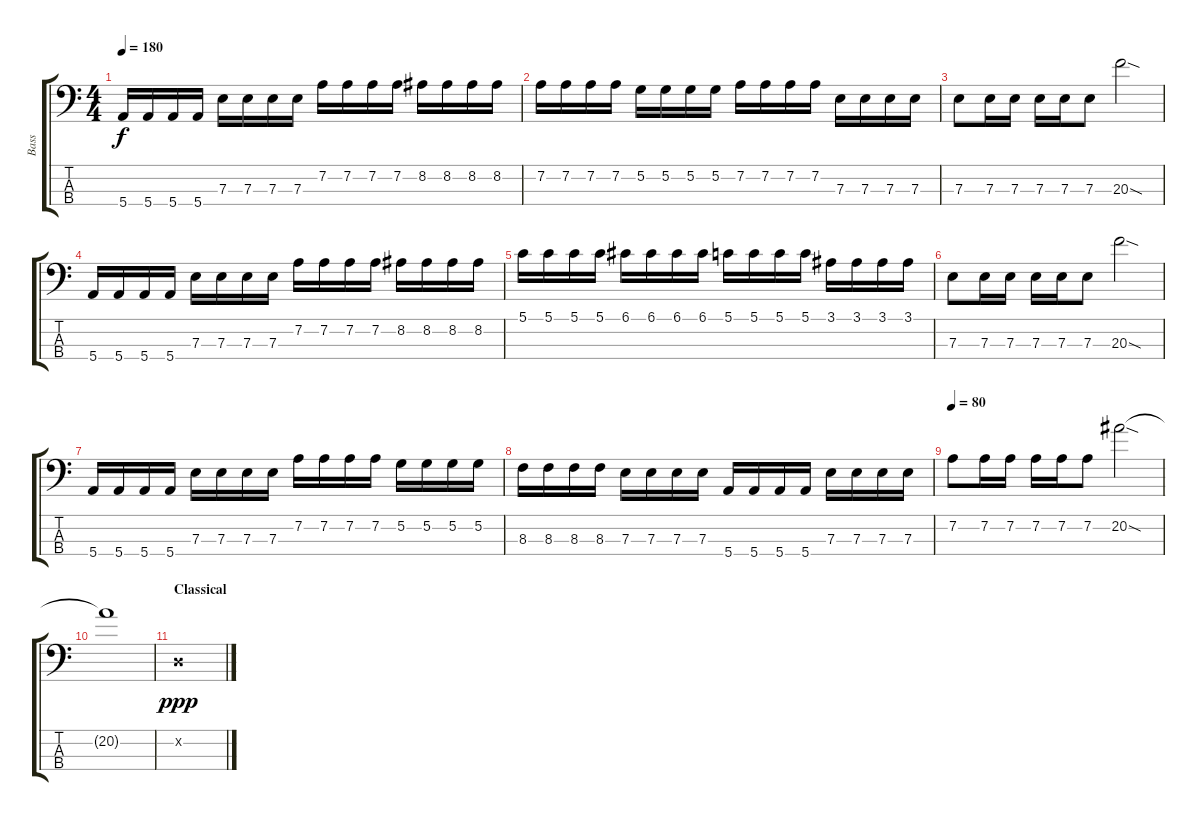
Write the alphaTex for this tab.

\track ("Bass" "Bass") {instrument electricbassfinger}
\staff {score tabs}
\tuning (G2 D2 A1 E1) {hide}
\ts (4 4)
\tempo 180
\clef f4
\ks c
5.4.16{dy f} 5.4.16 5.4.16 5.4.16 7.3.16 7.3.16 7.3.16 7.3.16 7.2.16 7.2.16 7.2.16 7.2.16 8.2.16 8.2.16 8.2.16 8.2.16 |
7.2.16 7.2.16 7.2.16 7.2.16 5.2.16 5.2.16 5.2.16 5.2.16 7.2.16 7.2.16 7.2.16 7.2.16 7.3.16 7.3.16 7.3.16 7.3.16 |
7.3.8 7.3.16 7.3.16 7.3.16 7.3.16 7.3.8 20.3{sod}.2 |
5.4.16 5.4.16 5.4.16 5.4.16 7.3.16 7.3.16 7.3.16 7.3.16 7.2.16 7.2.16 7.2.16 7.2.16 8.2.16 8.2.16 8.2.16 8.2.16 |
5.1.16 5.1.16 5.1.16 5.1.16 6.1.16 6.1.16 6.1.16 6.1.16 5.1.16 5.1.16 5.1.16 5.1.16 3.1.16 3.1.16 3.1.16 3.1.16 |
7.3.8 7.3.16 7.3.16 7.3.16 7.3.16 7.3.8 20.3{sod}.2 |
5.4.16 5.4.16 5.4.16 5.4.16 7.3.16 7.3.16 7.3.16 7.3.16 7.2.16 7.2.16 7.2.16 7.2.16 5.2.16 5.2.16 5.2.16 5.2.16 |
8.3.16 8.3.16 8.3.16 8.3.16 7.3.16 7.3.16 7.3.16 7.3.16 5.4.16 5.4.16 5.4.16 5.4.16 7.3.16 7.3.16 7.3.16 7.3.16 |
\tempo 80
7.2.8 7.2.16 7.2.16 7.2.16 7.2.16 7.2.8 20.2{sod}.2 |
20.2{t}.1 |
\section ("" "Classical")
0.2{x}.1{dy ppp}
